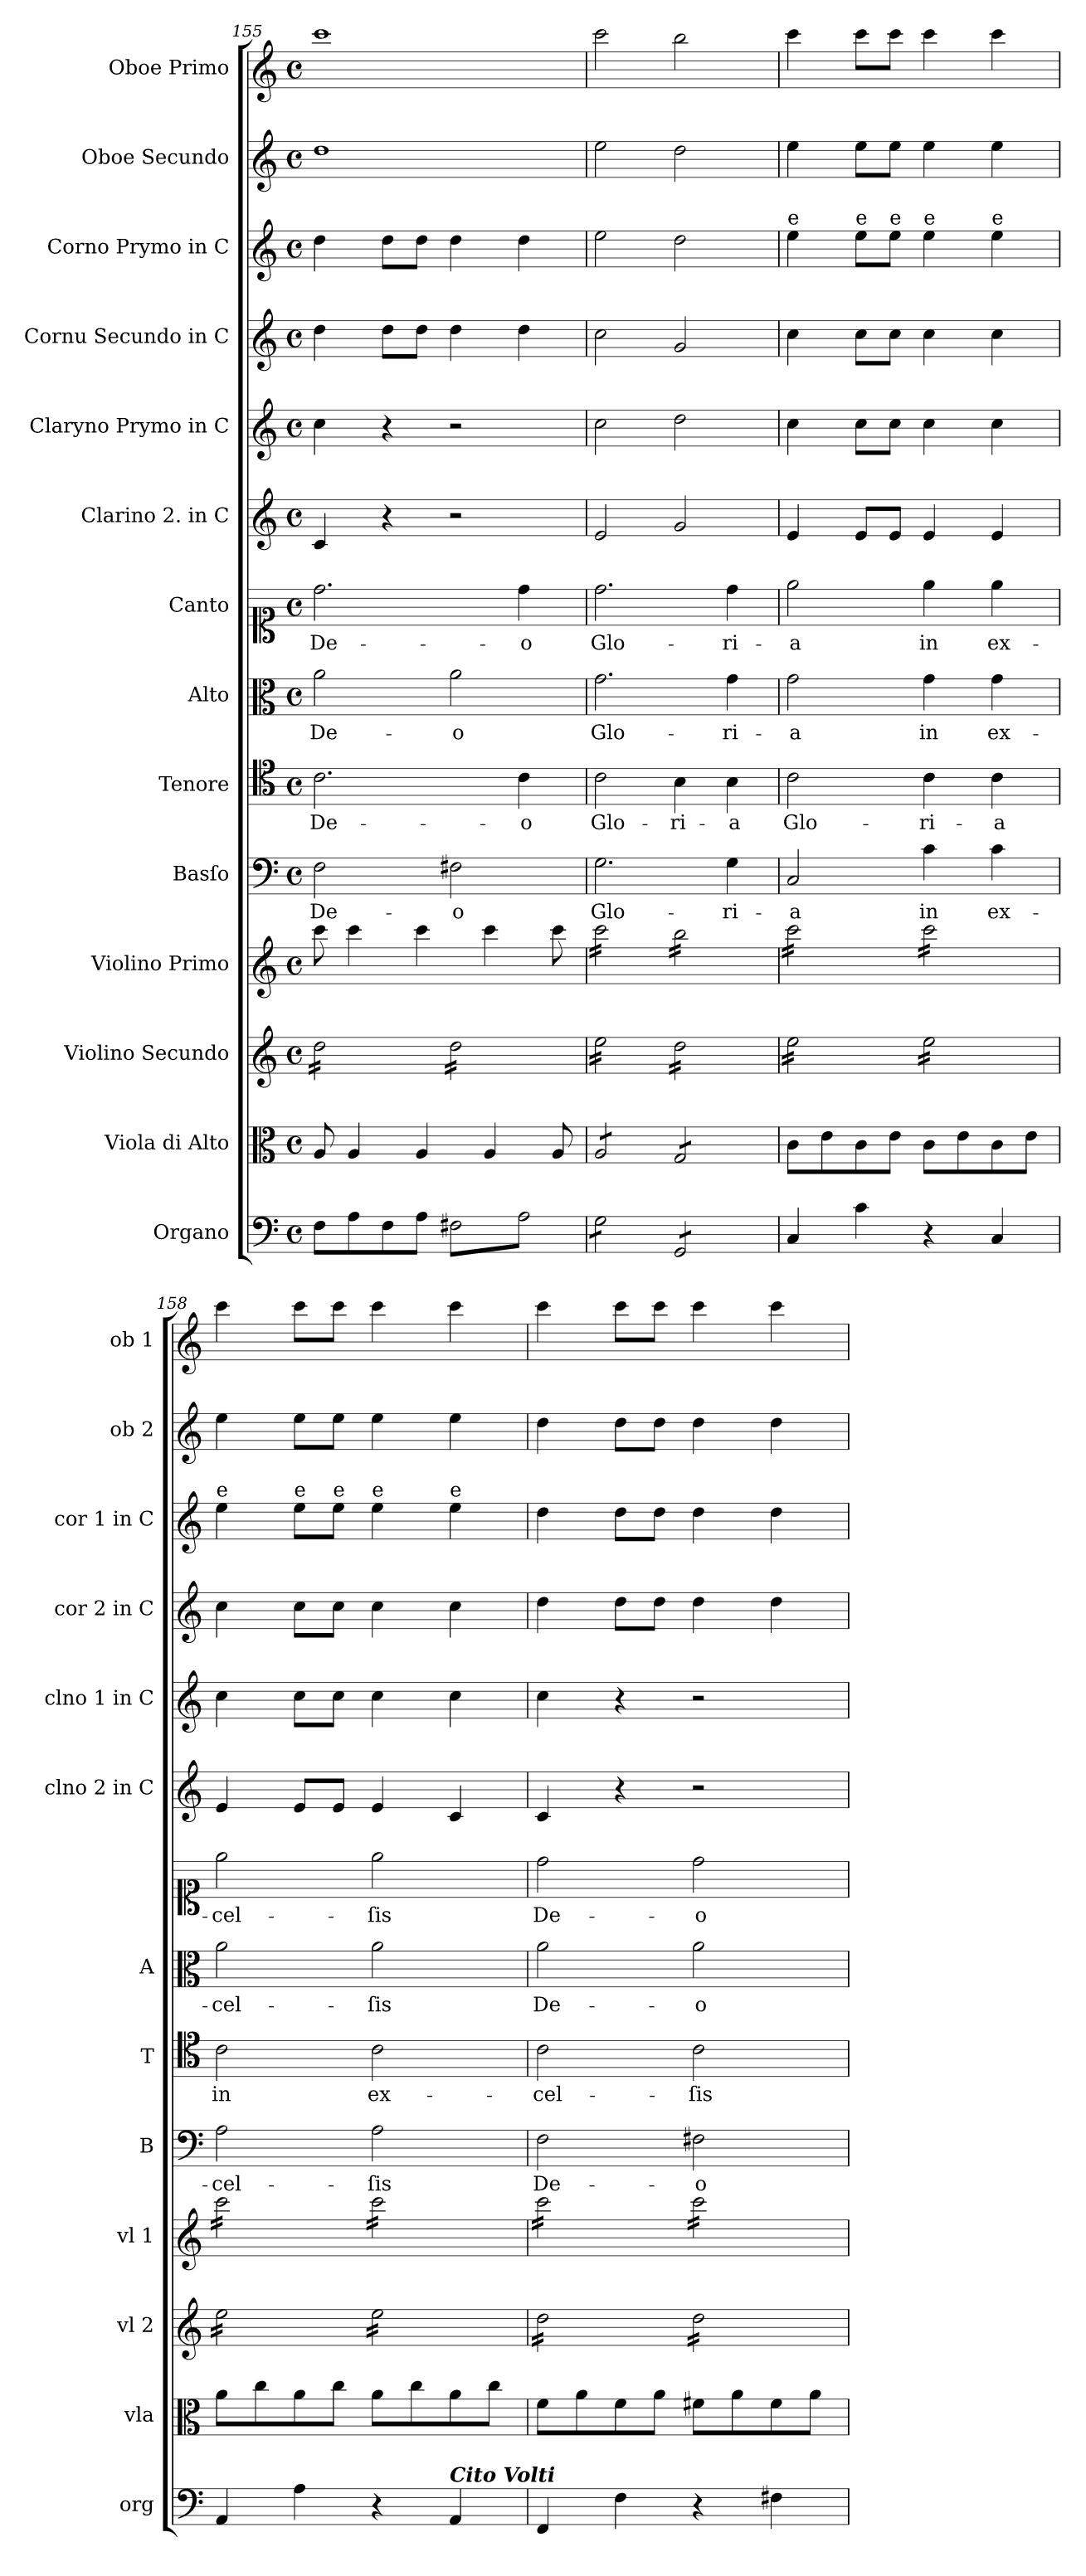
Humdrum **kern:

**kern	**kern	**kern	**kern	**kern	**text	**kern	**text	**kern	**text	**kern	**text	**kern	**kern	**kern	**kern	**kern	**kern
*part14	*part13	*part12	*part11	*part10	*part10	*part9	*part9	*part8	*part8	*part7	*part7	*part6	*part5	*part4	*part3	*part2	*part1
*staff14	*staff13	*staff12	*staff11	*staff10	*staff10	*staff9	*staff9	*staff8	*staff8	*staff7	*staff7	*staff6	*staff5	*staff4	*staff3	*staff2	*staff1
*I"Organo	*I"Viola di Alto	*I"Violino Secundo	*I"Violino Primo	*I"Basſo	*	*I"Tenore	*	*I"Alto	*	*I"Canto	*	*I"Clarino 2. in C	*I"Claryno Prymo in C	*I"Cornu Secundo in C	*I"Corno Prymo in C	*I"Oboe Secundo	*I"Oboe Primo
*I'org	*I'vla	*I'vl 2	*I'vl 1	*I'B	*	*I'T	*	*I'A	*	*	*	*I'clno 2 in C	*I'clno 1 in C	*I'cor 2 in C	*I'cor 1 in C	*I'ob 2	*I'ob 1
*clefF4	*clefC3	*clefG2	*clefG2	*clefF4	*	*clefC4	*	*clefC3	*	*clefC1	*	*clefG2	*clefG2	*clefG2	*clefG2	*clefG2	*clefG2
*k[]	*k[]	*k[]	*k[]	*k[]	*	*k[]	*	*k[]	*	*k[]	*	*k[]	*k[]	*k[]	*k[]	*k[]	*k[]
*C:	*C:	*C:	*C:	*C:	*	*C:	*	*C:	*	*C:	*	*C:	*C:	*C:	*C:	*C:	*C:
*M4/4	*M4/4	*M4/4	*M4/4	*M4/4	*	*M4/4	*	*M4/4	*	*M4/4	*	*M4/4	*M4/4	*M4/4	*M4/4	*M4/4	*M4/4
*met(c)	*met(c)	*met(c)	*met(c)	*met(c)	*	*met(c)	*	*met(c)	*	*met(c)	*	*met(c)	*met(c)	*met(c)	*met(c)	*met(c)	*met(c)
=155	=155	=155	=155	=155	=155	=155	=155	=155	=155	=155	=155	=155	=155	=155	=155	=155	=155
*	*	*tremolo	*	*	*	*	*	*	*	*	*	*	*	*	*	*	*
8F\L	8A/	16dd\LL	8ccc\	2F\	De-	2.c\	De-	2a\	De-	2.dd\	De-	4c/	4cc\	4dd\	4dd\	1dd	1ccc
.	.	16dd\	.	.	.	.	.	.	.	.	.	.	.	.	.	.	.
8A\	4A/	16dd\	4ccc\	.	.	.	.	.	.	.	.	.	.	.	.	.	.
.	.	16dd\	.	.	.	.	.	.	.	.	.	.	.	.	.	.	.
8F\	.	16dd\	.	.	.	.	.	.	.	.	.	4r	4r	8dd\L	8dd\L	.	.
.	.	16dd\	.	.	.	.	.	.	.	.	.	.	.	.	.	.	.
8A\J	4A/	16dd\	4ccc\	.	.	.	.	.	.	.	.	.	.	8dd\J	8dd\J	.	.
.	.	16dd\JJ	.	.	.	.	.	.	.	.	.	.	.	.	.	.	.
*tremolo	*	*	*	*	*	*	*	*	*	*	*	*	*	*	*	*	*
8F#X\L	.	16dd\LL	.	2F#X\	-o	.	.	2a\	-o	.	.	2r	2r	4dd\	4dd\	.	.
.	.	16dd\	.	.	.	.	.	.	.	.	.	.	.	.	.	.	.
8A\	4A/	16dd\	4ccc\	.	.	.	.	.	.	.	.	.	.	.	.	.	.
.	.	16dd\	.	.	.	.	.	.	.	.	.	.	.	.	.	.	.
8F#X\	.	16dd\	.	.	.	4c\	-o	.	.	4dd\	-o	.	.	4dd\	4dd\	.	.
.	.	16dd\	.	.	.	.	.	.	.	.	.	.	.	.	.	.	.
8A\J	8A/	16dd\	8ccc\	.	.	.	.	.	.	.	.	.	.	.	.	.	.
.	.	16dd\JJ	.	.	.	.	.	.	.	.	.	.	.	.	.	.	.
=156	=156	=156	=156	=156	=156	=156	=156	=156	=156	=156	=156	=156	=156	=156	=156	=156	=156
*	*tremolo	*	*	*	*	*	*	*	*	*	*	*	*	*	*	*	*
*	*	*	*tremolo	*	*	*	*	*	*	*	*	*	*	*	*	*	*
8G\L	8A/L	16ee\LL	16ccc\LL	2.G\	Glo-	2c\	Glo-	2.g\	Glo-	2.dd\	Glo-	2e/	2cc\	2cc\	2ee\	2ee\	2ccc\
.	.	16ee\	16ccc\	.	.	.	.	.	.	.	.	.	.	.	.	.	.
8G\	8A/	16ee\	16ccc\	.	.	.	.	.	.	.	.	.	.	.	.	.	.
.	.	16ee\	16ccc\	.	.	.	.	.	.	.	.	.	.	.	.	.	.
8G\	8A/	16ee\	16ccc\	.	.	.	.	.	.	.	.	.	.	.	.	.	.
.	.	16ee\	16ccc\	.	.	.	.	.	.	.	.	.	.	.	.	.	.
8G\J	8A/J	16ee\	16ccc\	.	.	.	.	.	.	.	.	.	.	.	.	.	.
.	.	16ee\JJ	16ccc\JJ	.	.	.	.	.	.	.	.	.	.	.	.	.	.
8GG/L	8G/L	16dd\LL	16bb\LL	.	.	4B\	ri-	.	.	.	.	2g/	2dd\	2g/	2dd\	2dd\	2bb\
.	.	16dd\	16bb\	.	.	.	.	.	.	.	.	.	.	.	.	.	.
8GG/	8G/	16dd\	16bb\	.	.	.	.	.	.	.	.	.	.	.	.	.	.
.	.	16dd\	16bb\	.	.	.	.	.	.	.	.	.	.	.	.	.	.
8GG/	8G/	16dd\	16bb\	4G\	-ri-	4B\	-a	4g\	-ri-	4dd\	-ri-	.	.	.	.	.	.
.	.	16dd\	16bb\	.	.	.	.	.	.	.	.	.	.	.	.	.	.
8GG/J	8G/J	16dd\	16bb\	.	.	.	.	.	.	.	.	.	.	.	.	.	.
*	*Xtremolo	*	*	*	*	*	*	*	*	*	*	*	*	*	*	*	*
*Xtremolo	*	*	*	*	*	*	*	*	*	*	*	*	*	*	*	*	*
.	.	16dd\JJ	16bb\JJ	.	.	.	.	.	.	.	.	.	.	.	.	.	.
=157	=157	=157	=157	=157	=157	=157	=157	=157	=157	=157	=157	=157	=157	=157	=157	=157	=157
!	!	!	!	!	!	!	!	!	!	!	!	!	!	!	!LO:TX:a:t=e	!	!
4C/	8c\L	16ee\LL	16ccc\LL	2C/	-a	2c\	Glo-	2g\	-a	2ee\	-a	4e/	4cc\	4cc\	4ee\	4ee\	4ccc\
.	.	16ee\	16ccc\	.	.	.	.	.	.	.	.	.	.	.	.	.	.
.	8e\	16ee\	16ccc\	.	.	.	.	.	.	.	.	.	.	.	.	.	.
.	.	16ee\	16ccc\	.	.	.	.	.	.	.	.	.	.	.	.	.	.
!	!	!	!	!	!	!	!	!	!	!	!	!	!	!	!LO:TX:a:t=e	!	!
4c\	8c\	16ee\	16ccc\	.	.	.	.	.	.	.	.	8e/L	8cc\L	8cc\L	8ee\L	8ee\L	8ccc\L
.	.	16ee\	16ccc\	.	.	.	.	.	.	.	.	.	.	.	.	.	.
!	!	!	!	!	!	!	!	!	!	!	!	!	!	!	!LO:TX:a:t=e	!	!
.	8e\J	16ee\	16ccc\	.	.	.	.	.	.	.	.	8e/J	8cc\J	8cc\J	8ee\J	8ee\J	8ccc\J
.	.	16ee\JJ	16ccc\JJ	.	.	.	.	.	.	.	.	.	.	.	.	.	.
!	!	!	!	!	!	!	!	!	!	!	!	!	!	!	!LO:TX:a:t=e	!	!
4r	8c\L	16ee\LL	16ccc\LL	4c\	in	4c\	-ri-	4g\	in	4ee\	in	4e/	4cc\	4cc\	4ee\	4ee\	4ccc\
.	.	16ee\	16ccc\	.	.	.	.	.	.	.	.	.	.	.	.	.	.
.	8e\	16ee\	16ccc\	.	.	.	.	.	.	.	.	.	.	.	.	.	.
.	.	16ee\	16ccc\	.	.	.	.	.	.	.	.	.	.	.	.	.	.
!	!	!	!	!	!	!	!	!	!	!	!	!	!	!	!LO:TX:a:t=e	!	!
4C/	8c\	16ee\	16ccc\	4c\	ex-	4c\	-a	4g\	ex-	4ee\	ex-	4e/	4cc\	4cc\	4ee\	4ee\	4ccc\
.	.	16ee\	16ccc\	.	.	.	.	.	.	.	.	.	.	.	.	.	.
.	8e\J	16ee\	16ccc\	.	.	.	.	.	.	.	.	.	.	.	.	.	.
.	.	16ee\JJ	16ccc\JJ	.	.	.	.	.	.	.	.	.	.	.	.	.	.
=158	=158	=158	=158	=158	=158	=158	=158	=158	=158	=158	=158	=158	=158	=158	=158	=158	=158
!	!	!	!	!	!	!	!	!	!	!	!	!	!	!	!LO:TX:a:t=e	!	!
4AA/	8a\L	16ee\LL	16ccc\LL	2A\	-cel-	2c\	in	2a\	-cel-	2ee\	-cel-	4e/	4cc\	4cc\	4ee\	4ee\	4ccc\
.	.	16ee\	16ccc\	.	.	.	.	.	.	.	.	.	.	.	.	.	.
.	8cc\	16ee\	16ccc\	.	.	.	.	.	.	.	.	.	.	.	.	.	.
.	.	16ee\	16ccc\	.	.	.	.	.	.	.	.	.	.	.	.	.	.
!	!	!	!	!	!	!	!	!	!	!	!	!	!	!	!LO:TX:a:t=e	!	!
4A\	8a\	16ee\	16ccc\	.	.	.	.	.	.	.	.	8e/L	8cc\L	8cc\L	8ee\L	8ee\L	8ccc\L
.	.	16ee\	16ccc\	.	.	.	.	.	.	.	.	.	.	.	.	.	.
!	!	!	!	!	!	!	!	!	!	!	!	!	!	!	!LO:TX:a:t=e	!	!
.	8cc\J	16ee\	16ccc\	.	.	.	.	.	.	.	.	8e/J	8cc\J	8cc\J	8ee\J	8ee\J	8ccc\J
.	.	16ee\JJ	16ccc\JJ	.	.	.	.	.	.	.	.	.	.	.	.	.	.
!	!	!	!	!	!	!	!	!	!	!	!	!	!	!	!LO:TX:a:t=e	!	!
4r	8a\L	16ee\LL	16ccc\LL	2A\	-ſis	2c\	ex-	2a\	-ſis	2ee\	-ſis	4e/	4cc\	4cc\	4ee\	4ee\	4ccc\
.	.	16ee\	16ccc\	.	.	.	.	.	.	.	.	.	.	.	.	.	.
.	8cc\	16ee\	16ccc\	.	.	.	.	.	.	.	.	.	.	.	.	.	.
.	.	16ee\	16ccc\	.	.	.	.	.	.	.	.	.	.	.	.	.	.
!	!	!	!	!	!	!	!	!	!	!	!	!	!	!	!LO:TX:a:t=e	!	!
!LO:TX:a:Bi:t=Cito Volti	!	!	!	!	!	!	!	!	!	!	!	!	!	!	!	!	!
4AA/	8a\	16ee\	16ccc\	.	.	.	.	.	.	.	.	4c/	4cc\	4cc\	4ee\	4ee\	4ccc\
.	.	16ee\	16ccc\	.	.	.	.	.	.	.	.	.	.	.	.	.	.
.	8cc\J	16ee\	16ccc\	.	.	.	.	.	.	.	.	.	.	.	.	.	.
.	.	16ee\JJ	16ccc\JJ	.	.	.	.	.	.	.	.	.	.	.	.	.	.
=159	=159	=159	=159	=159	=159	=159	=159	=159	=159	=159	=159	=159	=159	=159	=159	=159	=159
4FF/	8f\L	16dd\LL	16ccc\LL	2F\	De-	2c\	-cel-	2a\	De-	2dd\	De-	4c/	4cc\	4dd\	4dd\	4dd\	4ccc\
.	.	16dd\	16ccc\	.	.	.	.	.	.	.	.	.	.	.	.	.	.
.	8a\	16dd\	16ccc\	.	.	.	.	.	.	.	.	.	.	.	.	.	.
.	.	16dd\	16ccc\	.	.	.	.	.	.	.	.	.	.	.	.	.	.
4F\	8f\	16dd\	16ccc\	.	.	.	.	.	.	.	.	4r	4r	8dd\L	8dd\L	8dd\L	8ccc\L
.	.	16dd\	16ccc\	.	.	.	.	.	.	.	.	.	.	.	.	.	.
.	8a\J	16dd\	16ccc\	.	.	.	.	.	.	.	.	.	.	8dd\J	8dd\J	8dd\J	8ccc\J
.	.	16dd\JJ	16ccc\JJ	.	.	.	.	.	.	.	.	.	.	.	.	.	.
4r	8f#X\L	16dd\LL	16ccc\LL	2F#X\	-o	2c\	-ſis	2a\	-o	2dd\	-o	2r	2r	4dd\	4dd\	4dd\	4ccc\
.	.	16dd\	16ccc\	.	.	.	.	.	.	.	.	.	.	.	.	.	.
.	8a\	16dd\	16ccc\	.	.	.	.	.	.	.	.	.	.	.	.	.	.
.	.	16dd\	16ccc\	.	.	.	.	.	.	.	.	.	.	.	.	.	.
4F#X\	8f#\	16dd\	16ccc\	.	.	.	.	.	.	.	.	.	.	4dd\	4dd\	4dd\	4ccc\
.	.	16dd\	16ccc\	.	.	.	.	.	.	.	.	.	.	.	.	.	.
.	8a\J	16dd\	16ccc\	.	.	.	.	.	.	.	.	.	.	.	.	.	.
.	.	16dd\JJ	16ccc\JJ	.	.	.	.	.	.	.	.	.	.	.	.	.	.
*	*	*	*Xtremolo	*	*	*	*	*	*	*	*	*	*	*	*	*	*
*	*	*Xtremolo	*	*	*	*	*	*	*	*	*	*	*	*	*	*	*
=	=	=	=	=	=	=	=	=	=	=	=	=	=	=	=	=	=
*-	*-	*-	*-	*-	*-	*-	*-	*-	*-	*-	*-	*-	*-	*-	*-	*-	*-
